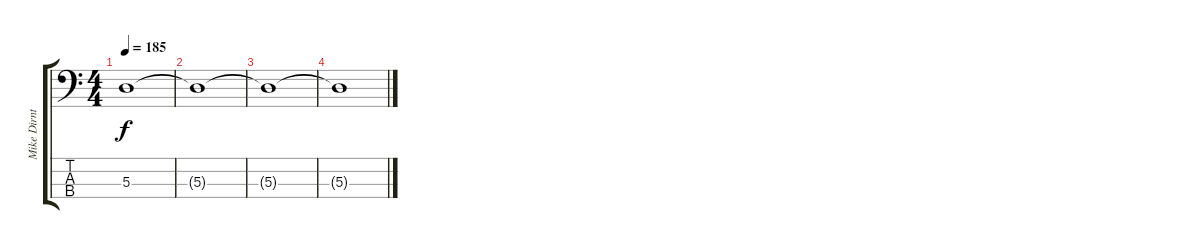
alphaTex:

\track ("Mike Dirnt - Bass" "Mike Dirnt") {instrument electricbasspick}
\staff {score tabs}
\tuning (G2 D2 A1 E1) {hide}
\ts (4 4)
\tempo 185
\clef f4
\ks c
5.3.1{dy f} |
5.3{t}.1 |
5.3{t}.1 |
5.3{t}.1
